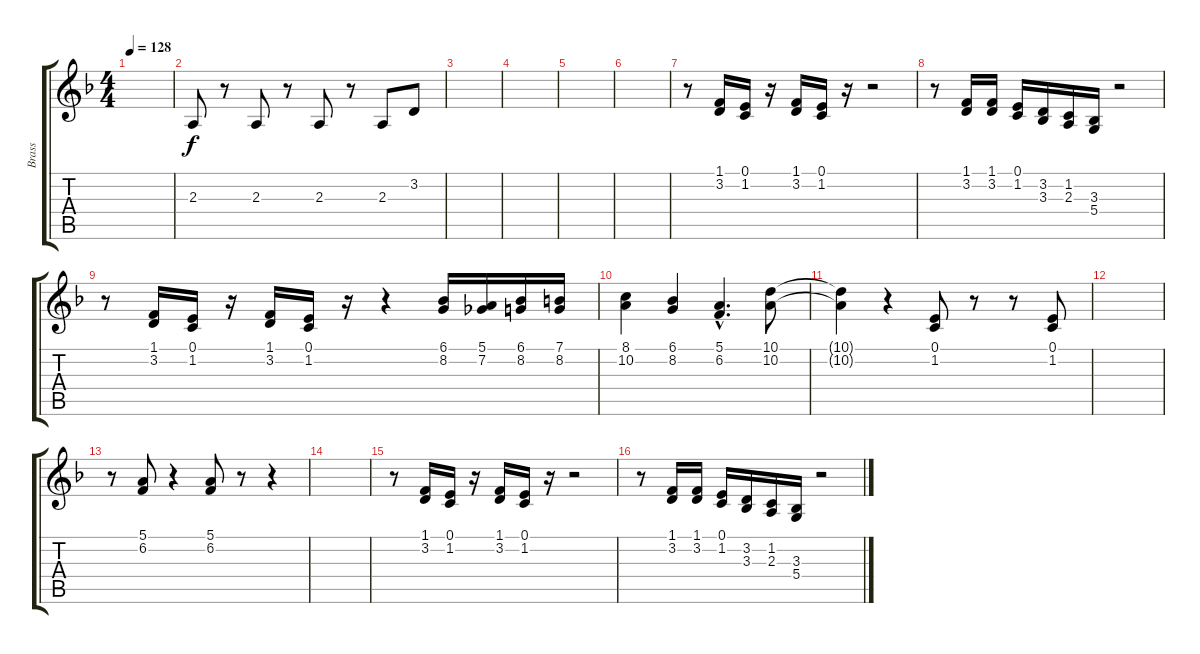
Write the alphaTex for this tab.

\track ("Brass" "Brass") {instrument brasssection}
\staff {score tabs}
\tuning (E4 B3 G3 D3 A2 E2) {hide}
\ts (4 4)
\tempo 128
\clef g2
\ks f
|
2.3.8 r.8 2.3.8 r.8 2.3.8 r.8 2.3.8 3.2.8 |
|
|
|
|
r.8 (1.1 3.2).16 (0.1 1.2).16 r.16 (1.1 3.2).16 (0.1 1.2).16 r.16 r.2 |
r.8 (1.1 3.2).16 (1.1 3.2).16 (0.1 1.2).16 (3.2 3.3).16 (1.2 2.3).16 (3.3 5.4).16 r.2 |
r.8 (1.1 3.2).16 (0.1 1.2).16 r.16 (1.1 3.2).16 (0.1 1.2).16 r.16 r.4 (6.1 8.2).16 (5.1 7.2).16 (6.1 8.2).16 (7.1 8.2).16 |
(8.1 10.2).4 (6.1 8.2).4 (5.1{hac} 6.2{hac}).4{d} (10.1 10.2).8 |
(10.1{t} 10.2{t}).4 r.4 (0.1 1.2).8 r.8 r.8 (0.1 1.2).8 |
|
r.8 (5.1 6.2).8 r.4 (5.1 6.2).8 r.8 r.4 |
|
r.8 (1.1 3.2).16 (0.1 1.2).16 r.16 (1.1 3.2).16 (0.1 1.2).16 r.16 r.2 |
r.8 (1.1 3.2).16 (1.1 3.2).16 (0.1 1.2).16 (3.2 3.3).16 (1.2 2.3).16 (3.3 5.4).16 r.2
